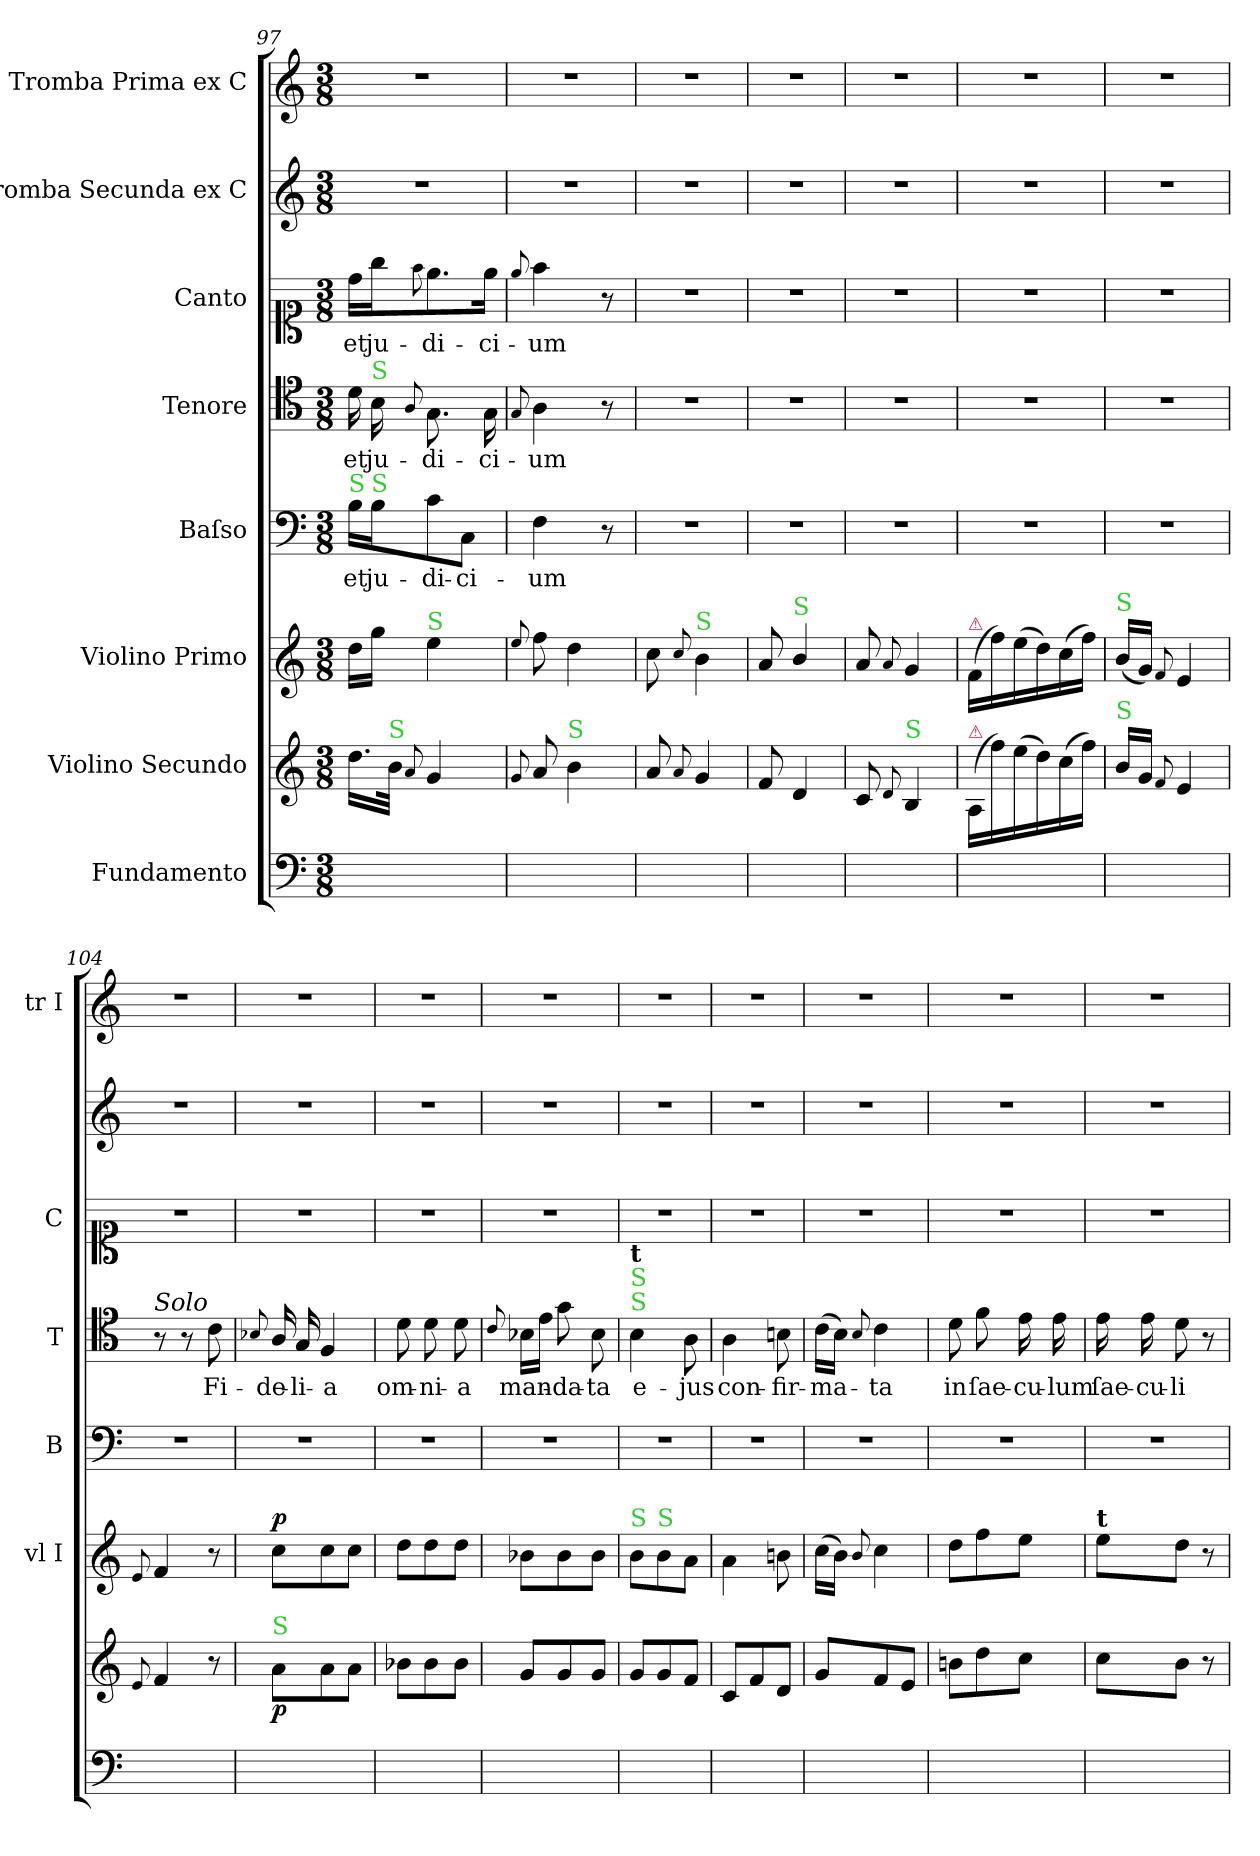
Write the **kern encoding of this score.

**kern	**kern	**dynam	**kern	**dynam	**kern	**text	**kern	**text	**kern	**text	**kern	**kern
*part8	*part7	*part7	*part6	*part6	*part5	*part5	*part4	*part4	*part3	*part3	*part2	*part1
*staff8	*staff7	*staff7	*staff6	*staff6	*staff5	*staff5	*staff4	*staff4	*staff3	*staff3	*staff2	*staff1
*I"Fundamento	*I"Violino Secundo	*	*I"Violino Primo	*	*I"Baſso	*	*I"Tenore	*	*I"Canto	*	*I"Tromba Secunda ex C	*I"Tromba Prima ex C
*	*	*	*I'vl I	*	*I'B	*	*I'T	*	*I'C	*	*	*I'tr I
*clefF4	*clefG2	*	*clefG2	*	*clefF4	*	*clefC4	*	*clefC1	*	*clefG2	*clefG2
*k[]	*k[]	*	*k[]	*	*k[]	*	*k[]	*	*k[]	*	*k[]	*k[]
*M3/8	*M3/8	*	*M3/8	*	*M3/8	*	*M3/8	*	*M3/8	*	*M3/8	*M3/8
=97	=97	=97	=97	=97	=97	=97	=97	=97	=97	=97	=97	=97
!	!	!	!	!	!LO:TX:a:color=limegreen:t=S	!	!	!	!	!	!	!
4.ryy	16.dd\LL	.	16dd\LL	.	16B\LL	et	16d\	et	16dd\LL	et	4.r	4.r
!	!	!	!	!	!	!	!LO:TX:a:color=limegreen:t=S	!	!	!	!	!
!	!	!	!	!	!LO:TX:a:color=limegreen:t=S	!	!	!	!	!	!	!
.	.	.	16gg\JJ	.	16B\J	ju-	16B\	ju-	16gg\J	ju-	.	.
!	!LO:TX:a:color=limegreen:t=S	!	!	!	!	!	!	!	!	!	!	!
.	32b\JJk	.	.	.	.	.	.	.	.	.	.	.
.	8qqa/	.	.	.	.	.	8qqA/	.	8qqff\	.	.	.
!	!	!	!LO:TX:a:color=limegreen:t=S	!	!	!	!	!	!	!	!	!
.	4g/	.	4ee\	.	8c\	-di-	8.G\	-di-	8.ee\	-di-	.	.
.	.	.	.	.	8C\J	-ci-	.	.	.	.	.	.
.	.	.	.	.	.	.	16G\	-ci-	16ee\Jk	-ci-	.	.
=98	=98	=98	=98	=98	=98	=98	=98	=98	=98	=98	=98	=98
.	8qqg/	.	8qqee/	.	.	.	8qqG/	.	8qqee/	.	.	.
4.ryy	8a/	.	8ff\	.	4F\	-um	4A\	-um	4ff\	-um	4.r	4.r
!	!LO:TX:a:color=limegreen:t=S	!	!	!	!	!	!	!	!	!	!	!
.	4b\	.	4dd\	.	.	.	.	.	.	.	.	.
.	.	.	.	.	8r	.	8r	.	8r	.	.	.
=99	=99	=99	=99	=99	=99	=99	=99	=99	=99	=99	=99	=99
4.ryy	8a/	.	8cc\	.	4.r	.	4.r	.	4.r	.	4.r	4.r
.	8qqa/	.	8qqcc/	.	.	.	.	.	.	.	.	.
!	!	!	!LO:TX:a:color=limegreen:t=S	!	!	!	!	!	!	!	!	!
.	4g/	.	4b\	.	.	.	.	.	.	.	.	.
=100	=100	=100	=100	=100	=100	=100	=100	=100	=100	=100	=100	=100
4.ryy	8f/	.	8a/	.	4.r	.	4.r	.	4.r	.	4.r	4.r
!	!	!	!LO:TX:a:color=limegreen:t=S	!	!	!	!	!	!	!	!	!
.	4d/	.	4b/	.	.	.	.	.	.	.	.	.
=101	=101	=101	=101	=101	=101	=101	=101	=101	=101	=101	=101	=101
4.ryy	8c/	.	8a/	.	4.r	.	4.r	.	4.r	.	4.r	4.r
.	8qqd/	.	8qqa/	.	.	.	.	.	.	.	.	.
!	!LO:TX:a:color=limegreen:t=S	!	!	!	!	!	!	!	!	!	!	!
.	4B/	.	4g/	.	.	.	.	.	.	.	.	.
=102	=102	=102	=102	=102	=102	=102	=102	=102	=102	=102	=102	=102
!	!	!	!LO:TX:a:color=crimson:t=⚠	!	!	!	!	!	!	!	!	!
!	!LO:TX:a:color=crimson:t=⚠	!	!	!	!	!	!	!	!	!	!	!
4.ryy	(>16A/LL	.	(16f/LL	.	4.r	.	4.r	.	4.r	.	4.r	4.r
.	16ff\)	.	16ff\)	.	.	.	.	.	.	.	.	.
.	(>16ee\	.	(16ee\	.	.	.	.	.	.	.	.	.
.	16dd\)	.	16dd\)	.	.	.	.	.	.	.	.	.
.	(>16cc\	.	(16cc\	.	.	.	.	.	.	.	.	.
.	16ff\JJ)	.	16ff\JJ)	.	.	.	.	.	.	.	.	.
=103	=103	=103	=103	=103	=103	=103	=103	=103	=103	=103	=103	=103
!	!	!	!LO:TX:a:color=limegreen:t=S	!	!	!	!	!	!	!	!	!
!	!LO:TX:a:color=limegreen:t=S	!	!	!	!	!	!	!	!	!	!	!
4.ryy	16b/LL	.	(16b/LL	.	4.r	.	4.r	.	4.r	.	4.r	4.r
.	16g/JJ	.	16g/JJ)	.	.	.	.	.	.	.	.	.
.	8qqf/	.	8qqf/	.	.	.	.	.	.	.	.	.
.	4e/	.	4e/	.	.	.	.	.	.	.	.	.
=104	=104	=104	=104	=104	=104	=104	=104	=104	=104	=104	=104	=104
.	8qqe/	.	8qqe/	.	.	.	.	.	.	.	.	.
!	!	!	!	!	!	!	!LO:TX:a:i:t=Solo	!	!	!	!	!
4.ryy	4f/	.	4f/	.	4.r	.	8r	.	4.r	.	4.r	4.r
.	.	.	.	.	.	.	8r	.	.	.	.	.
.	8r	.	8r	.	.	.	8c\	Fi-	.	.	.	.
=105	=105	=105	=105	=105	=105	=105	=105	=105	=105	=105	=105	=105
.	.	.	.	.	.	.	8qqB-X/	.	.	.	.	.
!	!LO:TX:a:color=limegreen:t=S	!	!	!	!	!	!	!	!	!	!	!
!	!	!	!	!LO:DY:a	!	!	!	!	!	!	!	!
4.ryy	8a\L	p	8cc\L	p	4.r	.	16A/	-de-	4.r	.	4.r	4.r
.	.	.	.	.	.	.	16G/	-li-	.	.	.	.
.	8a\	.	8cc\	.	.	.	4F/	-a	.	.	.	.
.	8a\J	.	8cc\J	.	.	.	.	.	.	.	.	.
=106	=106	=106	=106	=106	=106	=106	=106	=106	=106	=106	=106	=106
4.ryy	8b-X\L	.	8dd\L	.	4.r	.	8d\	om-	4.r	.	4.r	4.r
.	8b-\	.	8dd\	.	.	.	8d\	-ni-	.	.	.	.
.	8b-\J	.	8dd\J	.	.	.	8d\	-a	.	.	.	.
=107	=107	=107	=107	=107	=107	=107	=107	=107	=107	=107	=107	=107
.	.	.	.	.	.	.	8qqc/	.	.	.	.	.
4.ryy	8g/L	.	8b-X\L	.	4.r	.	16B-X\LL	man-	4.r	.	4.r	4.r
.	.	.	.	.	.	.	16e\JJ	.	.	.	.	.
.	8g/	.	8b-\	.	.	.	8g\	-da-	.	.	.	.
.	8g/J	.	8b-\J	.	.	.	8B-\	-ta	.	.	.	.
=108	=108	=108	=108	=108	=108	=108	=108	=108	=108	=108	=108	=108
!	!	!	!	!	!	!	!LO:TX:a:color=limegreen:t=S	!	!	!	!	!
!	!	!	!	!	!	!	!LO:TX:a:color=limegreen:t=S	!	!	!	!	!
!	!	!	!	!	!	!	!LO:TX:a:B:t=t	!	!	!	!	!
!	!	!	!LO:TX:a:color=limegreen:t=S	!	!	!	!	!	!	!	!	!
4.ryy	8g/L	.	8b\L	.	4.r	.	4B\	e-	4.r	.	4.r	4.r
!	!	!	!LO:TX:a:color=limegreen:t=S	!	!	!	!	!	!	!	!	!
.	8g/	.	8b\	.	.	.	.	.	.	.	.	.
.	8f/J	.	8a\J	.	.	.	8A\	-jus	.	.	.	.
=109	=109	=109	=109	=109	=109	=109	=109	=109	=109	=109	=109	=109
4.ryy	8c/L	.	4a\	.	4.r	.	4A\	con-	4.r	.	4.r	4.r
.	8f/	.	.	.	.	.	.	.	.	.	.	.
.	8d/J	.	8bn\	.	.	.	8Bn\	-fir-	.	.	.	.
=110	=110	=110	=110	=110	=110	=110	=110	=110	=110	=110	=110	=110
4.ryy	8g/L	.	(16cc\LL	.	4.r	.	(16c\LL	-ma-	4.r	.	4.r	4.r
.	.	.	16b\JJ)	.	.	.	16B\JJ)	.	.	.	.	.
.	.	.	8qqb/	.	.	.	8qqB/	.	.	.	.	.
.	8f/	.	4cc\	.	.	.	4c\	-ta	.	.	.	.
.	8e/J	.	.	.	.	.	.	.	.	.	.	.
=111	=111	=111	=111	=111	=111	=111	=111	=111	=111	=111	=111	=111
4.ryy	8bn\L	.	8dd\L	.	4.r	.	8d\	in	4.r	.	4.r	4.r
.	8dd\	.	8ff\	.	.	.	8f\	ſae-	.	.	.	.
.	8cc\J	.	8ee\J	.	.	.	16e\	-cu-	.	.	.	.
.	.	.	.	.	.	.	16e\	-lum	.	.	.	.
=112	=112	=112	=112	=112	=112	=112	=112	=112	=112	=112	=112	=112
!	!	!	!LO:TX:a:B:t=t	!	!	!	!	!	!	!	!	!
4.ryy	8cc\L	.	8ee\L	.	4.r	.	16e\	ſae-	4.r	.	4.r	4.r
.	.	.	.	.	.	.	16e\	-cu-	.	.	.	.
.	8b\J	.	8dd\J	.	.	.	8d\	-li	.	.	.	.
.	8r	.	8r	.	.	.	8r	.	.	.	.	.
=	=	=	=	=	=	=	=	=	=	=	=	=
*-	*-	*-	*-	*-	*-	*-	*-	*-	*-	*-	*-	*-
